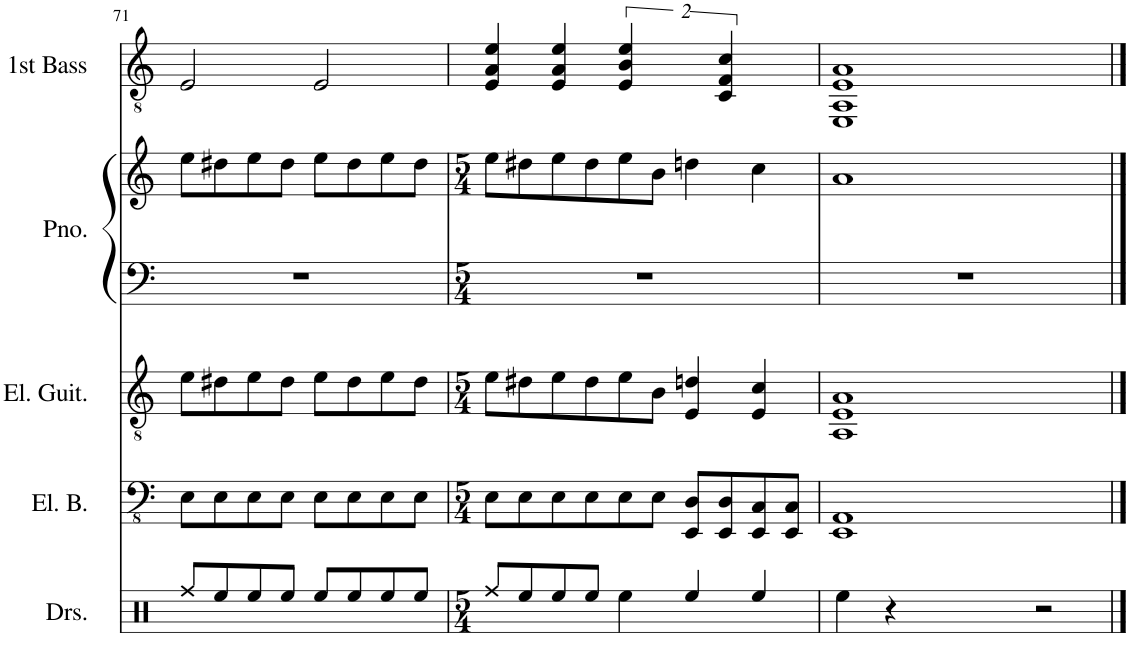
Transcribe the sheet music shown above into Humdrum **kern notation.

**kern	**kern	**kern	**kern	**kern	**kern
*part5	*part4	*part3	*part2	*part2	*part1
*staff6	*staff5	*staff4	*staff3	*staff2	*staff1
*I"Drumset	*I"Electric Bass	*I"Electric Guitar	*I"Piano	*	*I"First Bass
*I'Drs.	*I'El. B.	*I'El. Guit.	*I'Pno.	*	*
!!LO:PB:g=z
*clefX	*clefFv4	*clefGv2	*clefF4	*clefG2	*clefGv2
*k[]	*k[]	*k[]	*k[]	*k[]	*k[]
*M4/4	*M4/4	*M4/4	*M4/4	*M4/4	*M4/4
=71	=71	=71	=71	=71	=71
8Rff/L	8EE\L	8e\L	1r	8ee\L	2E/
8Ree/	8EE\	8d#X\	.	8dd#X\	.
8Ree/	8EE\	8e\	.	8ee\	.
8Ree/J	8EE\J	8d#\J	.	8dd#\J	.
8Ree/L	8EE\L	8e\L	.	8ee\L	2E/
8Ree/	8EE\	8d#\	.	8dd#\	.
8Ree/	8EE\	8e\	.	8ee\	.
8Ree/J	8EE\J	8d#\J	.	8dd#\J	.
=72	=72	=72	=72	=72	=72
*M5/4	*M5/4	*M5/4	*M5/4	*M5/4	*
8Rff/L	8EE\L	8e\L	4%5r	8ee\L	4E/ 4A/ 4e/
8Ree/	8EE\	8d#X\	.	8dd#X\	.
8Ree/	8EE\	8e\	.	8ee\	4E/ 4A/ 4e/
8Ree/J	8EE\	8d#\	.	8dd#\	.
4Ree\	8EE\	8e\	.	8ee\	8%3E/ 8%3B/ 8%3e/
.	8EE\J	8B\J	.	8b\J	.
4Ree/	8EEE/ 8DD/L	4E/ 4dn/	.	4ddn\	.
.	8EEE/ 8DD/	.	.	.	[8C/ [8F/ [8c/
4Ree/	8EEE/ 8CC/	4E/ 4c/	.	4cc\	4ryy
.	8EEE/ 8CC/J	.	.	.	.
=73	=73	=73	=73	=73	=73
4Ree\	1EEE 1AAA	1AA 1E 1A	4%5r	1a	1EE 1AA 1E 1A
4r	.	.	.	.	.
2r	.	.	.	.	.
4ryy	4ryy	4ryy	.	4ryy	4C/] 4F/] 4c/]
==	==	==	==	==	==
*-	*-	*-	*-	*-	*-
